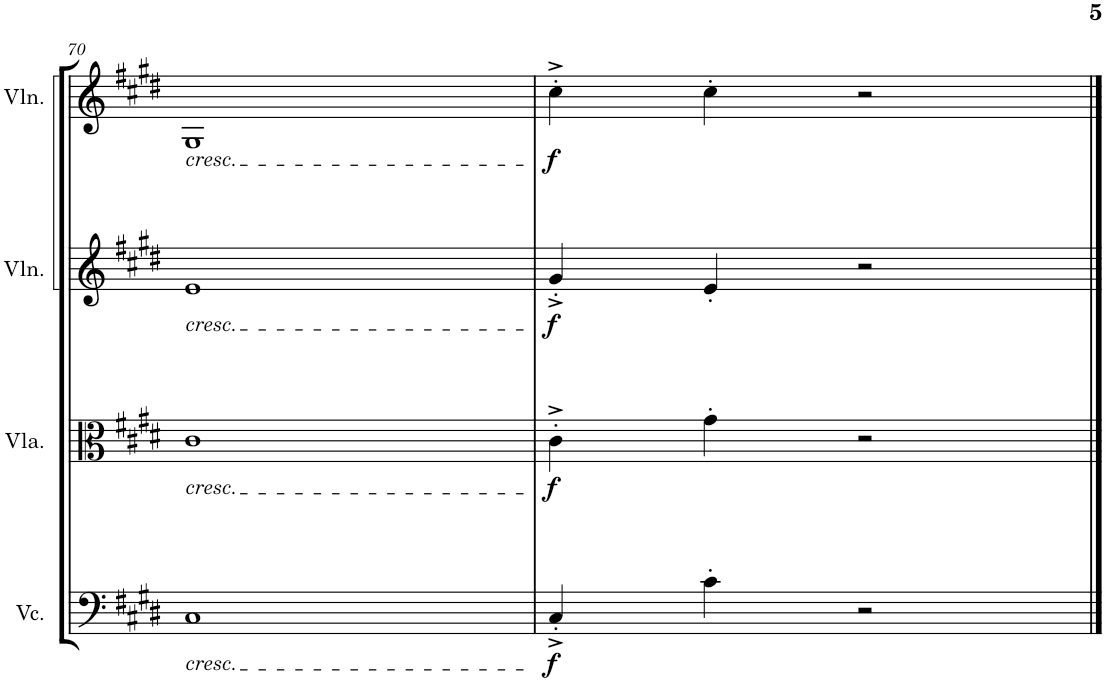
**kern	**dynam	**kern	**dynam	**kern	**dynam	**kern	**dynam
*part4	*part4	*part3	*part3	*part2	*part2	*part1	*part1
*staff4	*staff4	*staff3	*staff3	*staff2	*staff2	*staff1	*staff1
*I"Violoncello	*	*I"Viola	*	*I"Violin	*	*I"Violin	*
*I'Vc.	*	*I'Vla.	*	*I'Vln.	*	*I'Vln.	*
!!LO:PB:g=z
*clefF4	*	*clefC3	*	*clefG2	*	*clefG2	*
*k[f#c#g#d#]	*	*k[f#c#g#d#]	*	*k[f#c#g#d#]	*	*k[f#c#g#d#]	*
*M4/4	*	*M4/4	*	*M4/4	*	*M4/4	*
=70	=70	=70	=70	=70	=70	=70	=70
!	!	!	!	!	!	!LO:TX:b:i:t=cresc.	!
!	!	!	!	!LO:TX:b:i:t=cresc.	!	!	!
!	!	!LO:TX:b:i:t=cresc.	!	!	!	!	!
!LO:TX:b:i:t=cresc.	!	!	!	!	!	!	!
1C#	.	1c#	.	1e	.	1G#	.
=71	=71	=71	=71	=71	=71	=71	=71
!	!LO:DY:b	!	!LO:DY:b	!	!LO:DY:b	!	!LO:DY:b
4C#'^/	f	4c#'^\	f	4g#'^/	f	4cc#'^\	f
4c#'\	.	4g#'\	.	4e'/	.	4cc#'\	.
2r	.	2r	.	2r	.	2r	.
==	==	==	==	==	==	==	==
*-	*-	*-	*-	*-	*-	*-	*-
